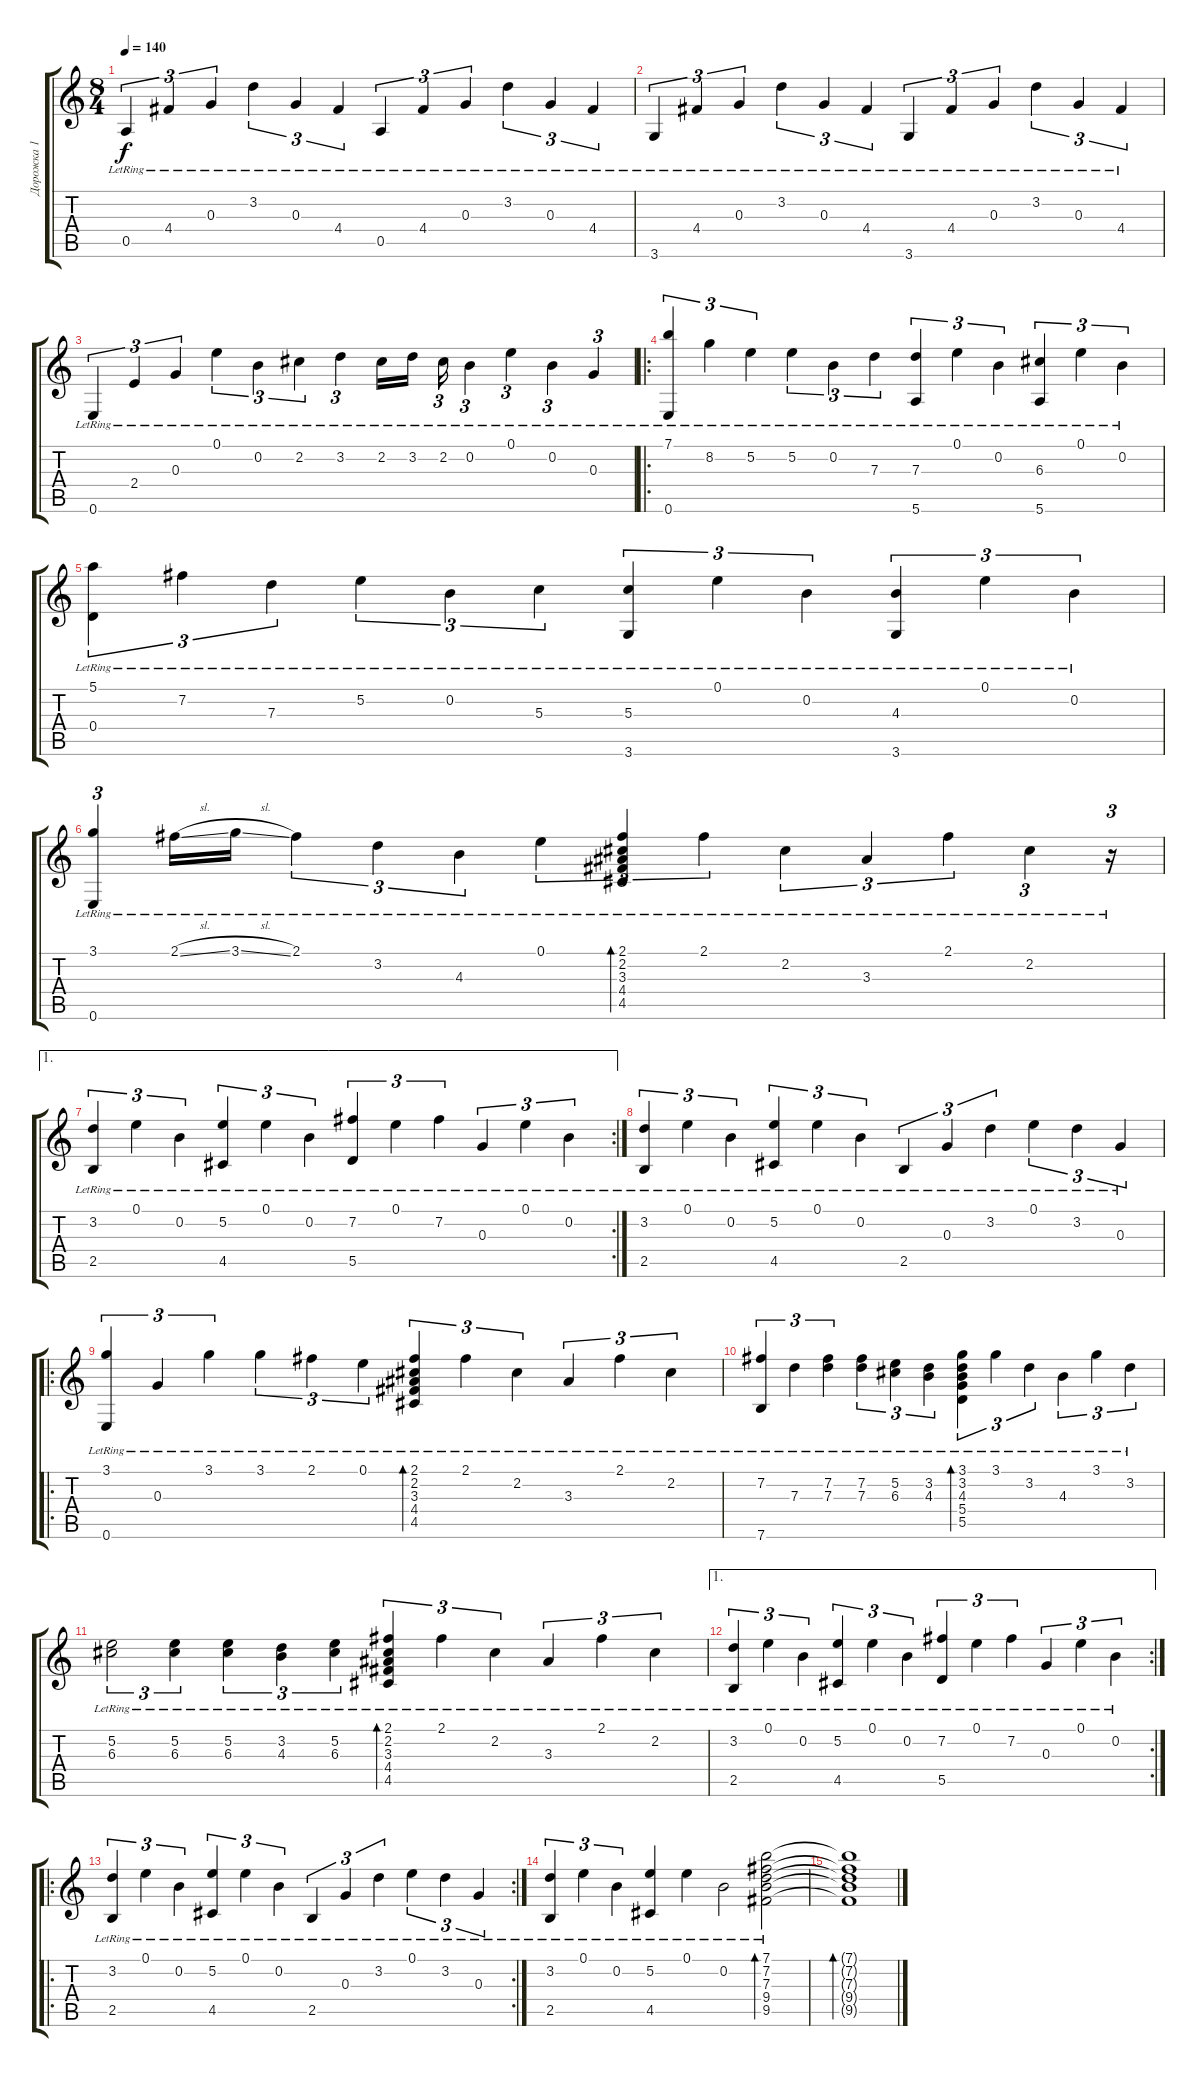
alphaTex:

\track ("Дорожка 1" "Дорожка 1") {instrument acousticguitarnylon}
\staff {score tabs}
\tuning (E4 B3 G3 D3 A2 E2) {hide}
\ts (8 4)
\tempo 140
\clef g2
\ks c
0.5{lr}.4{tu (3 2) dy f} 4.4{lr}.4{tu (3 2)} 0.3{lr}.4{tu (3 2)} 3.2{lr}.4{tu (3 2)} 0.3{lr}.4{tu (3 2)} 4.4{lr}.4{tu (3 2)} 0.5{lr}.4{tu (3 2)} 4.4{lr}.4{tu (3 2)} 0.3{lr}.4{tu (3 2)} 3.2{lr}.4{tu (3 2)} 0.3{lr}.4{tu (3 2)} 4.4{lr}.4{tu (3 2)} |
3.6{lr}.4{tu (3 2)} 4.4{lr}.4{tu (3 2)} 0.3{lr}.4{tu (3 2)} 3.2{lr}.4{tu (3 2)} 0.3{lr}.4{tu (3 2)} 4.4{lr}.4{tu (3 2)} 3.6{lr}.4{tu (3 2)} 4.4{lr}.4{tu (3 2)} 0.3{lr}.4{tu (3 2)} 3.2{lr}.4{tu (3 2)} 0.3{lr}.4{tu (3 2)} 4.4{lr}.4{tu (3 2)} |
0.6{lr}.4{tu (3 2)} 2.4{lr}.4{tu (3 2)} 0.3{lr}.4{tu (3 2)} 0.1{lr}.4{tu (3 2)} 0.2{lr}.4{tu (3 2)} 2.2{lr}.4{tu (3 2)} 3.2{lr}.4{tu (3 2)} 2.2{lr}.16 3.2{lr}.16 2.2{lr}.16{tu (3 2)} 0.2{lr}.4{tu (3 2)} 0.1{lr}.4{tu (3 2)} 0.2{lr}.4{tu (3 2)} 0.3{lr}.4{tu (3 2)} |
\ro
(7.1{lr} 0.6{lr}).4{tu (3 2)} 8.2{lr}.4{tu (3 2)} 5.2{lr}.4{tu (3 2)} 5.2{lr}.4{tu (3 2)} 0.2{lr}.4{tu (3 2)} 7.3{lr}.4{tu (3 2)} (7.3{lr} 5.6{lr}).4{tu (3 2)} 0.1{lr}.4{tu (3 2)} 0.2{lr}.4{tu (3 2)} (6.3{lr} 5.6{lr}).4{tu (3 2)} 0.1{lr}.4{tu (3 2)} 0.2{lr}.4{tu (3 2)} |
(5.1{lr} 0.4{lr}).4{tu (3 2)} 7.2{lr}.4{tu (3 2)} 7.3{lr}.4{tu (3 2)} 5.2{lr}.4{tu (3 2)} 0.2{lr}.4{tu (3 2)} 5.3{lr}.4{tu (3 2)} (5.3{lr} 3.6{lr}).4{tu (3 2)} 0.1{lr}.4{tu (3 2)} 0.2{lr}.4{tu (3 2)} (4.3{lr} 3.6{lr}).4{tu (3 2)} 0.1{lr}.4{tu (3 2)} 0.2{lr}.4{tu (3 2)} |
(3.1{lr} 0.6{lr}).4{tu (3 2)} 2.1{sl lr}.16 3.1{sl lr}.16 2.1{lr}.4{tu (3 2)} 3.2{lr}.4{tu (3 2)} 4.3{lr}.4{tu (3 2)} 0.1{lr}.4{tu (3 2)} (2.1{lr} 2.2{lr} 3.3{lr} 4.4{lr} 4.5{lr}).4{tu (3 2) bd 480} 2.1{lr}.4{tu (3 2)} 2.2{lr}.4{tu (3 2)} 3.3{lr}.4{tu (3 2)} 2.1{lr}.4{tu (3 2)} 2.2{lr}.4{tu (3 2)} r.16{tu (3 2)} |
\ae 1
\rc 2
(3.2{lr} 2.5{lr}).4{tu (3 2)} 0.1{lr}.4{tu (3 2)} 0.2{lr}.4{tu (3 2)} (5.2{lr} 4.5{lr}).4{tu (3 2)} 0.1{lr}.4{tu (3 2)} 0.2{lr}.4{tu (3 2)} (7.2{lr} 5.5{lr}).4{tu (3 2)} 0.1{lr}.4{tu (3 2)} 7.2{lr}.4{tu (3 2)} 0.3{lr}.4{tu (3 2)} 0.1{lr}.4{tu (3 2)} 0.2{lr}.4{tu (3 2)} |
(3.2{lr} 2.5{lr}).4{tu (3 2)} 0.1{lr}.4{tu (3 2)} 0.2{lr}.4{tu (3 2)} (5.2{lr} 4.5{lr}).4{tu (3 2)} 0.1{lr}.4{tu (3 2)} 0.2{lr}.4{tu (3 2)} 2.5{lr}.4{tu (3 2)} 0.3{lr}.4{tu (3 2)} 3.2{lr}.4{tu (3 2)} 0.1{lr}.4{tu (3 2)} 3.2{lr}.4{tu (3 2)} 0.3{lr}.4{tu (3 2)} |
\ro
(3.1{lr} 0.6{lr}).4{tu (3 2)} 0.3{lr}.4{tu (3 2)} 3.1{lr}.4{tu (3 2)} 3.1{lr}.4{tu (3 2)} 2.1{lr}.4{tu (3 2)} 0.1{lr}.4{tu (3 2)} (2.1{lr} 2.2{lr} 3.3{lr} 4.4{lr} 4.5{lr}).4{tu (3 2) bd 480} 2.1{lr}.4{tu (3 2)} 2.2{lr}.4{tu (3 2)} 3.3{lr}.4{tu (3 2)} 2.1{lr}.4{tu (3 2)} 2.2{lr}.4{tu (3 2)} |
(7.2{lr} 7.6{lr}).4{tu (3 2)} 7.3{lr}.4{tu (3 2)} (7.2{lr} 7.3{lr}).4{tu (3 2)} (7.2{lr} 7.3{lr}).4{tu (3 2)} (5.2{lr} 6.3{lr}).4{tu (3 2)} (3.2{lr} 4.3{lr}).4{tu (3 2)} (3.1{lr} 3.2{lr} 4.3{lr} 5.4{lr} 5.5{lr}).4{tu (3 2) bd 480} 3.1{lr}.4{tu (3 2)} 3.2{lr}.4{tu (3 2)} 4.3{lr}.4{tu (3 2)} 3.1{lr}.4{tu (3 2)} 3.2{lr}.4{tu (3 2)} |
(5.2{lr} 6.3{lr}).2{tu (3 2)} (5.2{lr} 6.3{lr}).4{tu (3 2)} (5.2{lr} 6.3{lr}).4{tu (3 2)} (3.2{lr} 4.3{lr}).4{tu (3 2)} (5.2{lr} 6.3{lr}).4{tu (3 2)} (2.1{lr} 2.2{lr} 3.3{lr} 4.4{lr} 4.5{lr}).4{tu (3 2) bd 480} 2.1{lr}.4{tu (3 2)} 2.2{lr}.4{tu (3 2)} 3.3{lr}.4{tu (3 2)} 2.1{lr}.4{tu (3 2)} 2.2{lr}.4{tu (3 2)} |
\ae 1
\rc 2
(3.2{lr} 2.5{lr}).4{tu (3 2)} 0.1{lr}.4{tu (3 2)} 0.2{lr}.4{tu (3 2)} (5.2{lr} 4.5{lr}).4{tu (3 2)} 0.1{lr}.4{tu (3 2)} 0.2{lr}.4{tu (3 2)} (7.2{lr} 5.5{lr}).4{tu (3 2)} 0.1{lr}.4{tu (3 2)} 7.2{lr}.4{tu (3 2)} 0.3{lr}.4{tu (3 2)} 0.1{lr}.4{tu (3 2)} 0.2{lr}.4{tu (3 2)} |
\ro
\rc 2
(3.2{lr} 2.5{lr}).4{tu (3 2)} 0.1{lr}.4{tu (3 2)} 0.2{lr}.4{tu (3 2)} (5.2{lr} 4.5{lr}).4{tu (3 2)} 0.1{lr}.4{tu (3 2)} 0.2{lr}.4{tu (3 2)} 2.5{lr}.4{tu (3 2)} 0.3{lr}.4{tu (3 2)} 3.2{lr}.4{tu (3 2)} 0.1{lr}.4{tu (3 2)} 3.2{lr}.4{tu (3 2)} 0.3{lr}.4{tu (3 2)} |
(3.2{lr} 2.5{lr}).4{tu (3 2)} 0.1{lr}.4{tu (3 2)} 0.2{lr}.4{tu (3 2)} (5.2{lr} 4.5{lr}).4 0.1{lr}.4 0.2{lr}.2 (7.1{lr} 7.2{lr} 7.3{lr} 9.4{lr} 9.5{lr}).2{bd 480} |
(7.1{t} 7.2{t} 7.3{t} 9.4{t} 9.5{t}).1{bd 480}
